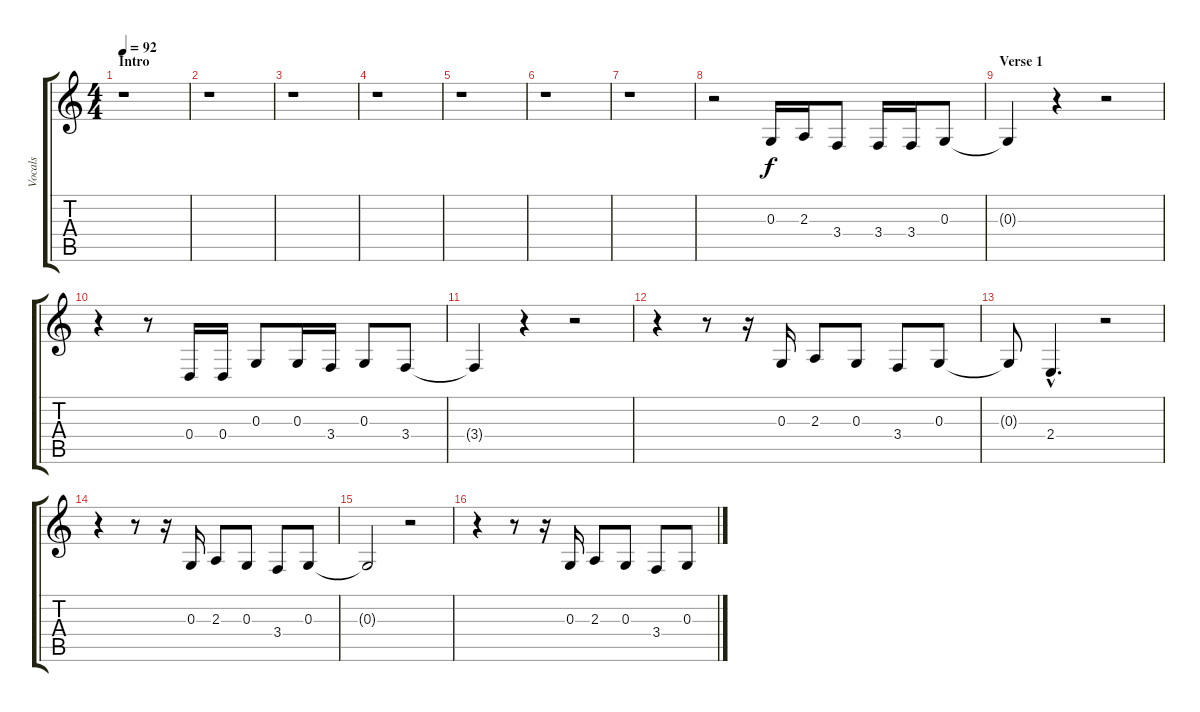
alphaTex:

\track ("Vocals" "Vocals") {instrument englishhorn}
\staff {score tabs}
\tuning (E4 B3 G3 D3 A2 E2) {hide}
\ts (4 4)
\section ("" "Intro")
\tempo 92
\clef g2
\ks c
r.1{dy f instrument englishhorn} |
r.1 |
r.1 |
r.1 |
r.1 |
r.1 |
r.1 |
r.2 0.3.16 2.3.16 3.4.8 3.4.16 3.4.16 0.3.8 |
\section ("" "Verse 1")
0.3{t}.4 r.4 r.2 |
r.4 r.8 0.4.16 0.4.16 0.3.8 0.3.16 3.4.16 0.3.8 3.4.8 |
3.4{t}.4 r.4 r.2 |
r.4 r.8 r.16 0.3.16 2.3.8 0.3.8 3.4.8 0.3.8 |
0.3{t}.8 2.4{hac}.4{d} r.2 |
r.4 r.8 r.16 0.3.16 2.3.8 0.3.8 3.4.8 0.3.8 |
0.3{t}.2 r.2 |
r.4 r.8 r.16 0.3.16 2.3.8 0.3.8 3.4.8 0.3.8
